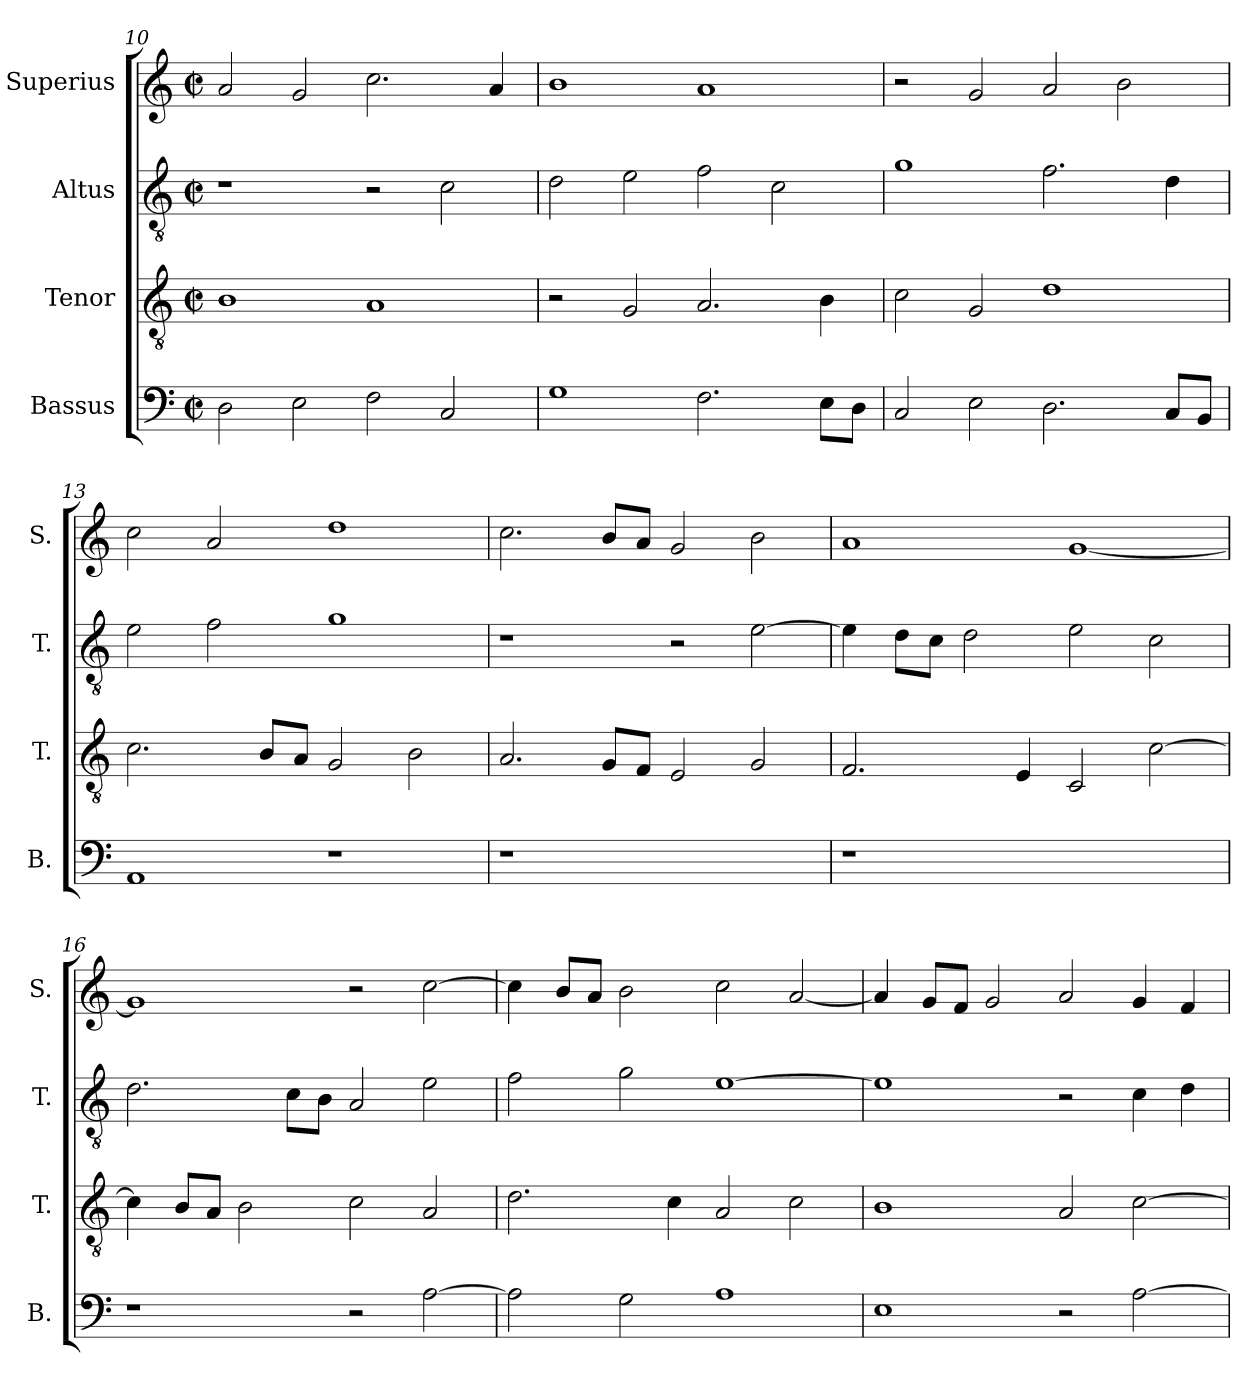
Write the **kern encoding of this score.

**kern	**kern	**kern	**kern
*part4	*part3	*part2	*part1
*staff4	*staff3	*staff2	*staff1
*I"Bassus	*I"Tenor	*I"Altus	*I"Superius
*I'B.	*I'T.	*I'T.	*I'S.
*clefF4	*clefGv2	*clefGv2	*clefG2
*	*ITrd7c12	*ITrd7c12	*
*k[]	*k[]	*k[]	*k[]
*C:	*C:	*C:	*C:
*M2/2	*M2/2	*M2/2	*M2/2
*met(c|)	*met(c|)	*met(c|)	*met(c|)
=10	=10	=10	=10
2Di\	1BBi	1r	2ai/
2Ei\	.	.	2gi/
2Fi\	1AAi	2r	2.cci\
2Ci/	.	2Ci\	.
.	.	.	4ai/
=11	=11	=11	=11
1Gi	2r	2Di\	1bi
.	2GGi/	2Ei\	.
2.Fi\	2.AAi/	2Fi\	1ai
.	.	2Ci\	.
8Ei\L	4BBi\	.	.
8Di\J	.	.	.
!!LO:PB:g=z
=12	=12	=12	=12
2Ci/	2Ci\	1Gi	2r
2Ei\	2GGi/	.	2gi/
2.Di\	1Di	2.Fi\	2ai/
.	.	.	2bi\
8Ci/L	.	4Di\	.
8BBi/J	.	.	.
=13	=13	=13	=13
1AAi	2.Ci\	2Ei\	2cci\
.	.	2Fi\	2ai/
.	8BBi/L	.	.
.	8AAi/J	.	.
1r	2GGi/	1Gi	1ddi
.	2BBi\	.	.
=14	=14	=14	=14
!LO:N:vis=1	!	!	!
1r	2.AAi/	1r	2.cci\
.	8GGi/L	.	8bi/L
.	8FFi/J	.	8ai/J
1ryy	2EEi/	2r	2gi/
.	2GGi/	[>2Ei\	2bi\
=15	=15	=15	=15
!LO:N:vis=1	!	!	!
1r	2.FFi/	4Ei\]	1ai
.	.	8Di\L	.
.	.	8Ci\J	.
.	.	2Di\	.
.	4EEi/	.	.
1ryy	2CCi/	2Ei\	[<1gi
.	[>2Ci\	2Ci\	.
!!LO:LB:g=z
=16	=16	=16	=16
1r	4Ci\]	2.Di\	1gi]
.	8BBi/L	.	.
.	8AAi/J	.	.
.	2BBi\	.	.
.	.	8Ci\L	.
.	.	8BBi\J	.
2r	2Ci\	2AAi/	2r
[>2Ai\	2AAi/	2Ei\	[>2cci\
=17	=17	=17	=17
2Ai\]	2.Di\	2Fi\	4cci\]
.	.	.	8bi/L
.	.	.	8ai/J
2Gi\	.	2Gi\	2bi\
.	4Ci\	.	.
1Ai	2AAi/	[>1Ei	2cci\
.	2Ci\	.	[<2ai/
=18	=18	=18	=18
1Ei	1BBi	1Ei]	4ai/]
.	.	.	8gi/L
.	.	.	8fi/J
.	.	.	2gi/
2r	2AAi/	2r	2ai/
[>2Ai\	[>2Ci\	4Ci\	4gi/
.	.	4Di\	4fi/
=	=	=	=
*-	*-	*-	*-
